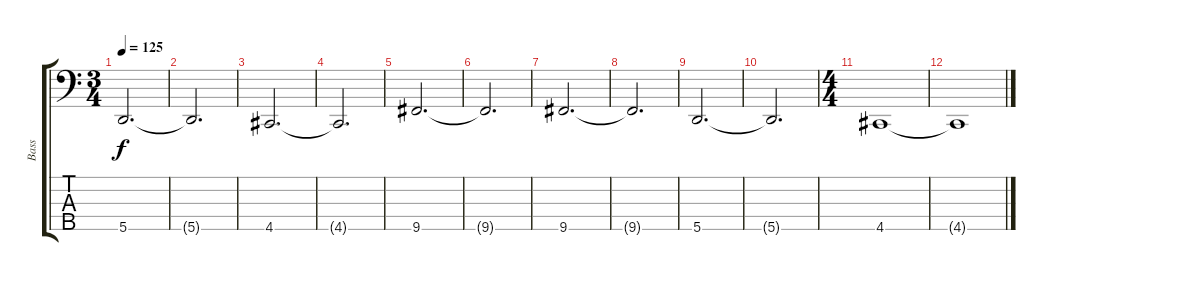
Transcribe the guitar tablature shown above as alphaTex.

\track ("Bass" "Bass") {instrument electricbasspick}
\staff {score tabs}
\tuning (G2 D2 A1 E1 A0) {hide}
\ts (3 4)
\tempo 125
\clef f4
\ks c
5.5.2{d dy f} |
5.5{t}.2{d} |
4.5.2{d} |
4.5{t}.2{d} |
9.5.2{d} |
9.5{t}.2{d} |
9.5.2{d} |
9.5{t}.2{d} |
5.5.2{d} |
5.5{t}.2{d} |
\ts (4 4)
4.5.1 |
4.5{t}.1
